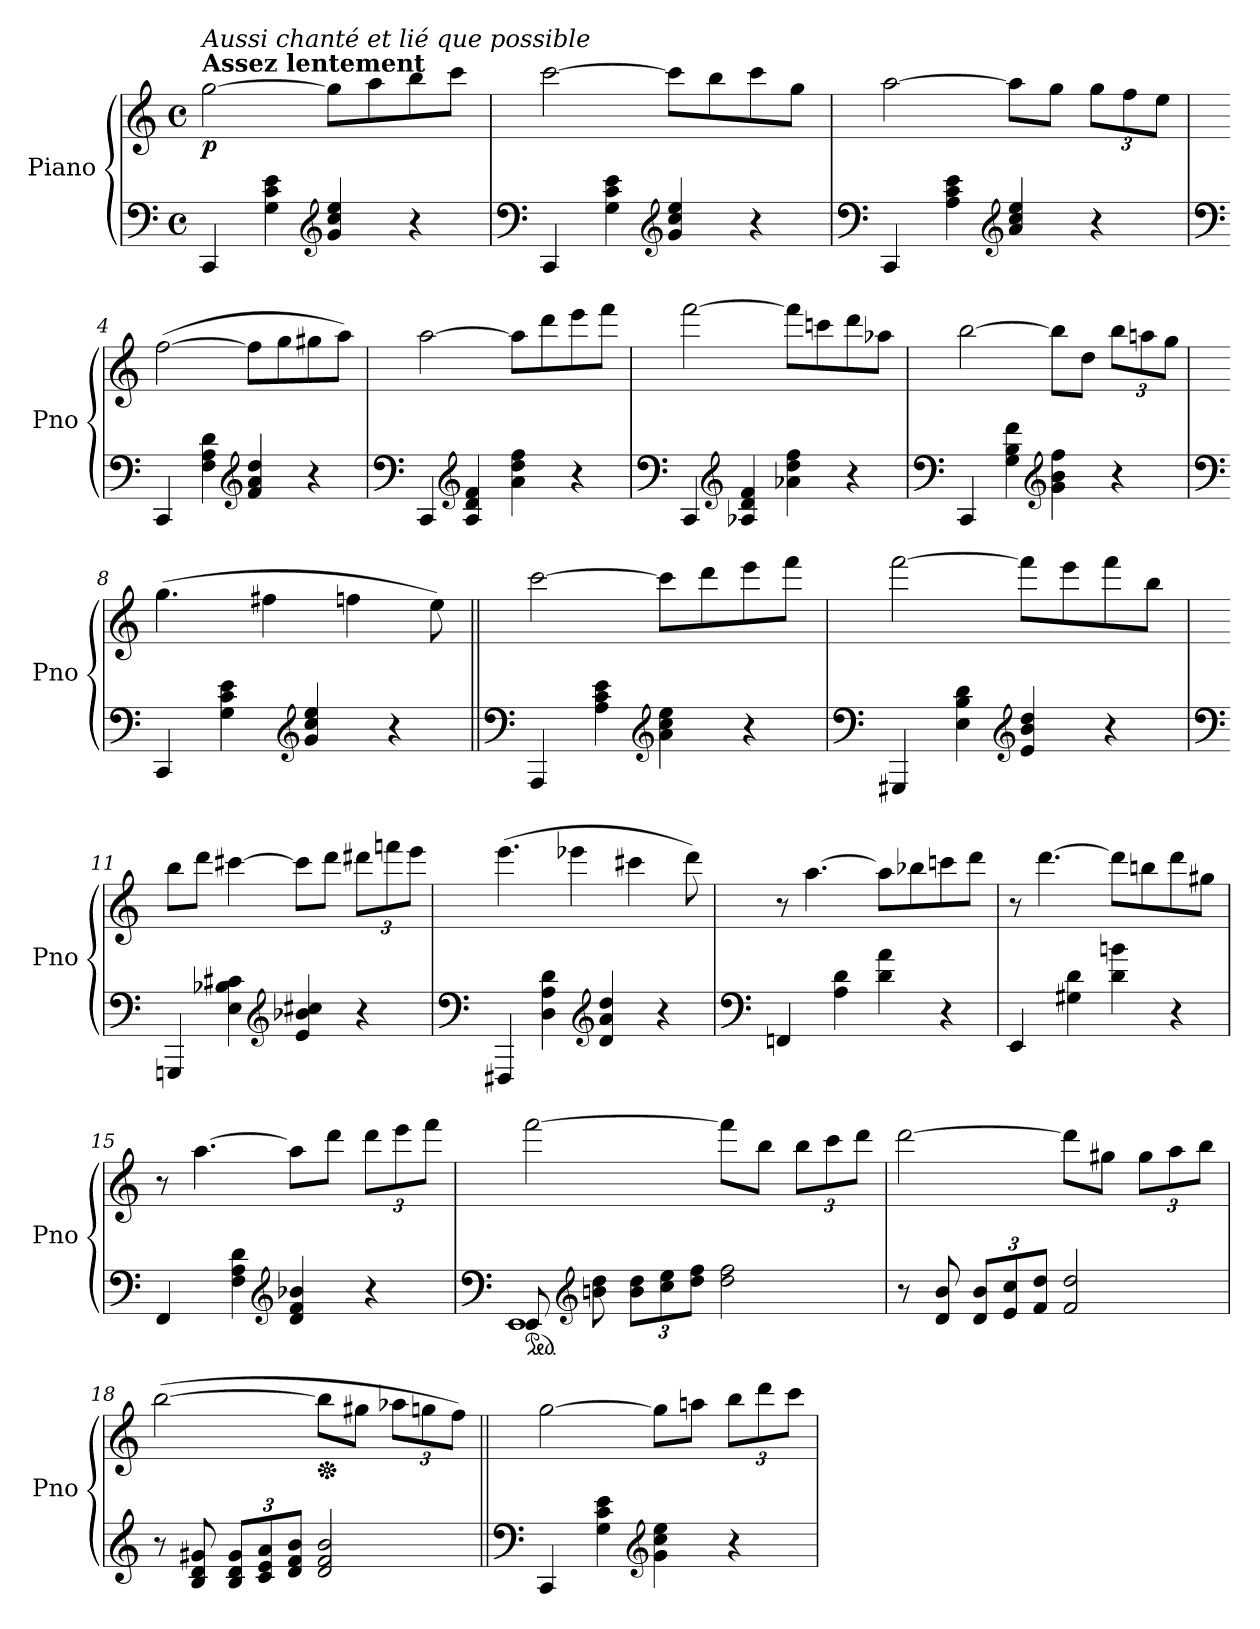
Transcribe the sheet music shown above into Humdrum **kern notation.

**kern	**kern	**dynam
*part1	*part1	*part1
*staff2	*staff1	*staff1/2
*I"Piano	*	*
*I'Pno	*	*
*clefF4	*clefG2	*
*k[]	*k[]	*
*M4/4	*M4/4	*
*met(c)	*met(c)	*
=1	=1	=1
!	!LO:TX:a:B:t=Assez lentement	!
!	!LO:TX:a:i:t=Aussi chanté et lié que possible	!
!	!	!LO:DY:b
4CC/	[2gg\	p
4G\ 4c\ 4e\	.	.
*clefG2	*	*
4g/ 4cc/ 4ee/	8gg\L]	.
.	8aa\	.
4r	8bb\	.
.	8ccc\J	.
=2	=2	=2
*clefF4	*	*
4CC/	[2ccc\	.
4G\ 4c\ 4e\	.	.
*clefG2	*	*
4g/ 4cc/ 4ee/	8ccc\L]	.
.	8bb\	.
4r	8ccc\	.
.	8gg\J	.
=3	=3	=3
*clefF4	*	*
4CC/	[2aa\	.
4A\ 4c\ 4e\	.	.
*clefG2	*	*
4a/ 4cc/ 4ee/	8aa\L]	.
.	8gg\J	.
*	*Xbrackettup	*
4r	12gg\L	.
.	12ff\	.
.	12ee\J	.
=4	=4	=4
*clefF4	*	*
4CC/	([2ff\	.
4F\ 4A\ 4d\	.	.
*clefG2	*	*
4f/ 4a/ 4dd/	8ff\L]	.
.	8gg\	.
4r	8gg#X\	.
.	8aa\J)	.
=5	=5	=5
*clefF4	*	*
4CC/	[2aa\	.
*clefG2	*	*
4A/ 4d/ 4f/	.	.
4a\ 4dd\ 4ff\	8aa\L]	.
.	8ddd\	.
4r	8eee\	.
.	8fff\J	.
!!LO:LB:g=z
=6	=6	=6
*clefF4	*	*
4CC/	[2fff\	.
*clefG2	*	*
4A-X/ 4d/ 4f/	.	.
4a-X\ 4dd\ 4ff\	8fff\L]	.
.	8cccn\	.
4r	8ddd\	.
.	8aa-X\J	.
=7	=7	=7
*clefF4	*	*
4CC/	[2bb\	.
4G\ 4B\ 4f\	.	.
*clefG2	*	*
4g\ 4b\ 4ff\	8bb\L]	.
.	8dd\J	.
4r	12bb\L	.
.	12aan\	.
.	12gg\J	.
=8	=8	=8
*clefF4	*	*
4CC/	(4.gg\	.
4G\ 4c\ 4e\	.	.
.	4ff#X\	.
*clefG2	*	*
4g/ 4cc/ 4ee/	.	.
.	4ffn\	.
4r	.	.
.	8ee\)	.
=9||	=9||	=9||
*clefF4	*	*
4AAA/	[2ccc\	.
4A\ 4c\ 4e\	.	.
*clefG2	*	*
4a\ 4cc\ 4ee\	8ccc\L]	.
.	8ddd\	.
4r	8eee\	.
.	8fff\J	.
=10	=10	=10
*clefF4	*	*
4GGG#X/	[2fff\	.
4E\ 4B\ 4d\	.	.
*clefG2	*	*
4e/ 4b/ 4dd/	8fff\L]	.
.	8eee\	.
4r	8fff\	.
.	8bb\J	.
!!LO:LB:g=z
=11	=11	=11
*clefF4	*	*
4GGGn/	8bb\L	.
.	8ddd\J	.
4E\ 4B-X\ 4c#X\	[4ccc#X\	.
*clefG2	*	*
4e/ 4b-X/ 4cc#X/	8ccc#\L]	.
.	8ddd\J	.
4r	12ddd#X\L	.
.	12fffn\	.
.	12eee\J	.
=12	=12	=12
*clefF4	*	*
4FFF#X/	(4.eee\	.
4D\ 4A\ 4d\	.	.
.	4eee-X\	.
*clefG2	*	*
4d/ 4a/ 4dd/	.	.
.	4ccc#X\	.
4r	.	.
.	8ddd\)	.
=13	=13	=13
*clefF4	*	*
4FFn/	8r	.
.	[4.aa\	.
4A\ 4d\	.	.
4d\ 4a\	8aa\L]	.
.	8bb-X\	.
4r	8cccn\	.
.	8ddd\J	.
=14	=14	=14
4EE/	8r	.
.	[4.ddd\	.
4G#X\ 4d\	.	.
4d\ 4bn\	8ddd\L]	.
.	8bbn\	.
4r	8ddd\	.
.	8gg#X\J	.
=15	=15	=15
4FF/	8r	.
.	[4.aa\	.
4F\ 4A\ 4d\	.	.
*clefG2	*	*
4d/ 4f/ 4b-X/	8aa\L]	.
.	8ddd\J	.
4r	12ddd\L	.
.	12eee\	.
.	12fff\J	.
!!LO:LB:g=z
=16	=16	=16
*clefF4	*	*
*ped	*	*
*^	*	*
8EE/	1EE	[2fff\	.
*clefG2	*	*	*
8bn\ 8dd\	.	.	.
*Xbrackettup	*	*	*
12b\ 12dd\L	.	.	.
12cc\ 12ee\	.	.	.
12dd\ 12ff\J	.	.	.
2dd\ 2ff\	.	8fff\L]	.
.	.	8bb\J	.
.	.	12bb\L	.
.	.	12ccc\	.
.	.	12ddd\J	.
*v	*v	*	*
=17	=17	=17
8r	[2ddd\	.
8d/ 8b/	.	.
12d/ 12b/L	.	.
12e/ 12cc/	.	.
12f/ 12dd/J	.	.
2f/ 2dd/	8ddd\L]	.
.	8gg#X\J	.
.	12gg#\L	.
.	12aa\	.
.	12bb\J	.
=18	=18	=18
8r	([2bb\	.
8B/ 8d/ 8g#X/	.	.
12B/ 12d/ 12g#/L	.	.
12c/ 12e/ 12a/	.	.
12d/ 12f/ 12b/J	.	.
*	*Xped	*
2d/ 2f/ 2b/	8bb\L]	.
.	8gg#X\J	.
.	12aa-X\L	.
.	12ggn\	.
.	12ff\J)	.
=19||	=19||	=19||
*clefF4	*	*
!	!	!LO:DY:b
4CC/	[2gg\	other-dynamics
4G\ 4c\ 4e\	.	.
*clefG2	*	*
4g\ 4cc\ 4ee\	8gg\L]	.
.	8aan\J	.
4r	12bb\L	.
.	12ddd\	.
.	12ccc\J	.
=	=	=
*-	*-	*-
